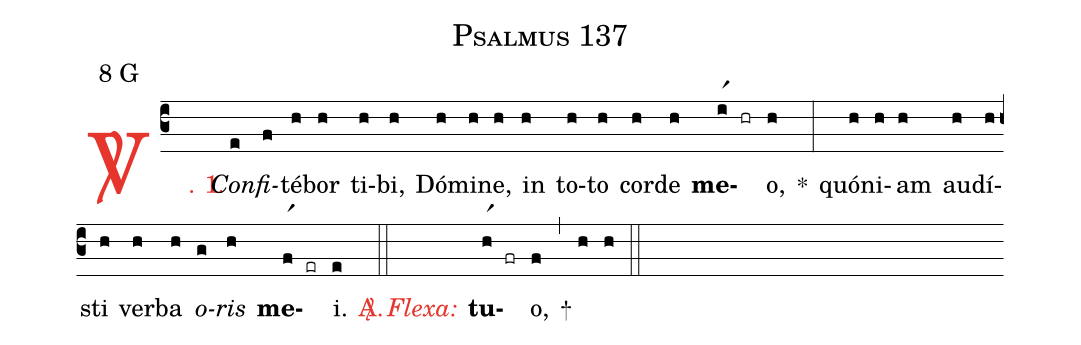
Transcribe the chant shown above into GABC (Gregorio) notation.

name: Psalmus 137;
mode: 8;
mode-differentia: G;
%%
(c3)

<c><sp>V/</sp>. 1.</c>() <i>Con</i>(e)<i>fi</i>(f)té(h)bor(h) ti(h)bi,(h) Dó(h)mi(h)ne,(h) in(h) to(h)to(h) cor(h)de(h) <b>me</b>(ir1)(hr)o,(h) *(:) quó(h)ni(h)am(h) au(h)dí(h)sti(h) ver(h)ba(h) <i>o</i>(g)<i>ris</i>(h) <b>me</b>(fr1)(er)i.(e)

<c><sp>A/</sp>.</c>(::)

<nlba><c><i>Flexa:</i></c>() <b>tu</b></nlba>(hr1)(fr)o,(f) +(,) (h) (h)

(::)
